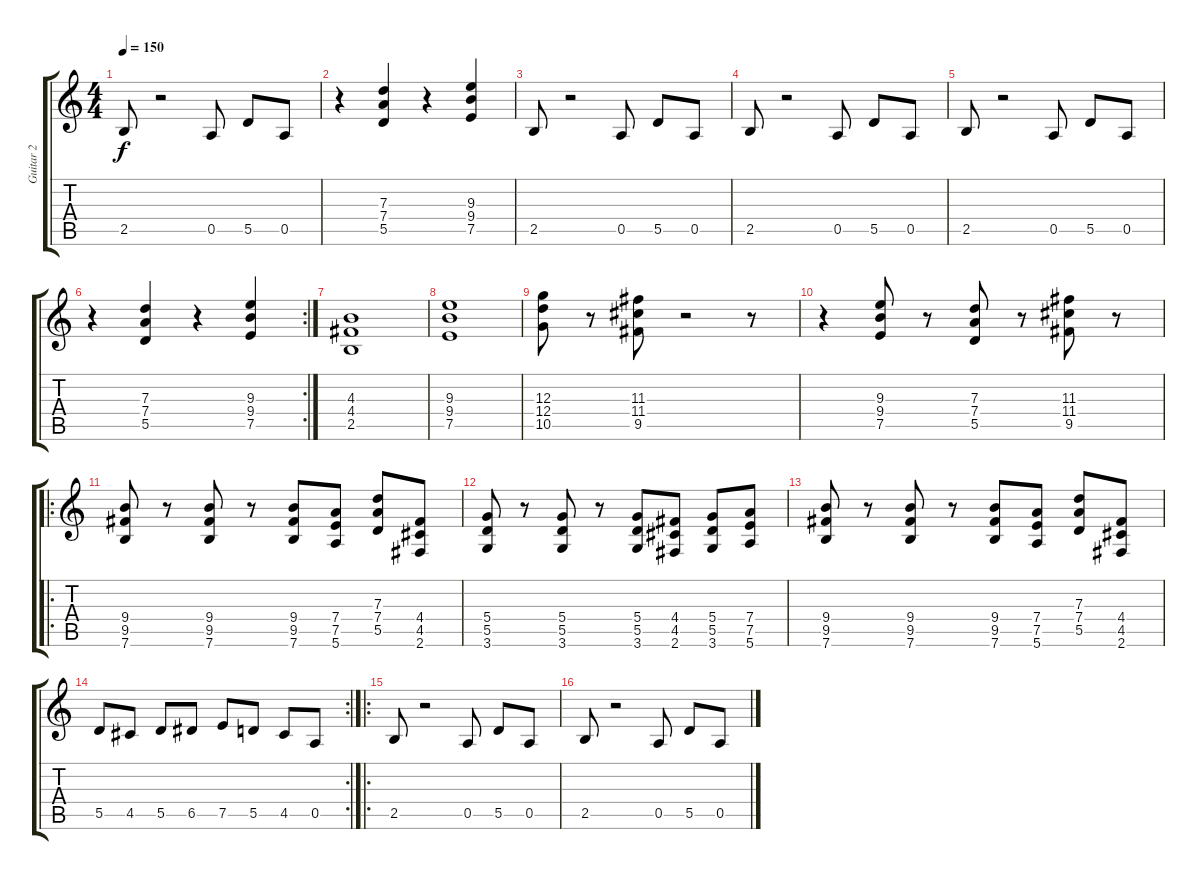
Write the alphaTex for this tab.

\track ("Guitar 2" "Guitar 2") {instrument distortionguitar}
\staff {score tabs}
\tuning (E4 B3 G3 D3 A2 E2) {hide}
\ts (4 4)
\tempo 150
\clef g2
\ks c
2.5.8{dy f} r.2 0.5.8 5.5.8 0.5.8 |
r.4 (7.3 7.4 5.5).4 r.4 (9.3 9.4 7.5).4 |
2.5.8 r.2 0.5.8 5.5.8 0.5.8 |
2.5.8 r.2 0.5.8 5.5.8 0.5.8 |
2.5.8 r.2 0.5.8 5.5.8 0.5.8 |
\rc 2
r.4 (7.3 7.4 5.5).4 r.4 (9.3 9.4 7.5).4 |
(4.3 4.4 2.5).1 |
(9.3 9.4 7.5).1 |
(12.3 12.4 10.5).8 r.8 (11.3 11.4 9.5).8 r.2 r.8 |
r.4 (9.3 9.4 7.5).8 r.8 (7.3 7.4 5.5).8 r.8 (11.3 11.4 9.5).8 r.8 |
\ro
(9.4 9.5 7.6).8 r.8 (9.4 9.5 7.6).8 r.8 (9.4 9.5 7.6).8 (7.4 7.5 5.6).8 (7.3 7.4 5.5).8 (4.4 4.5 2.6).8 |
(5.4 5.5 3.6).8 r.8 (5.4 5.5 3.6).8 r.8 (5.4 5.5 3.6).8 (4.4 4.5 2.6).8 (5.4 5.5 3.6).8 (7.4 7.5 5.6).8 |
(9.4 9.5 7.6).8 r.8 (9.4 9.5 7.6).8 r.8 (9.4 9.5 7.6).8 (7.4 7.5 5.6).8 (7.3 7.4 5.5).8 (4.4 4.5 2.6).8 |
\rc 2
5.5.8 4.5.8 5.5.8 6.5.8 7.5.8 5.5.8 4.5.8 0.5.8 |
\ro
2.5.8 r.2 0.5.8 5.5.8 0.5.8 |
2.5.8 r.2 0.5.8 5.5.8 0.5.8
